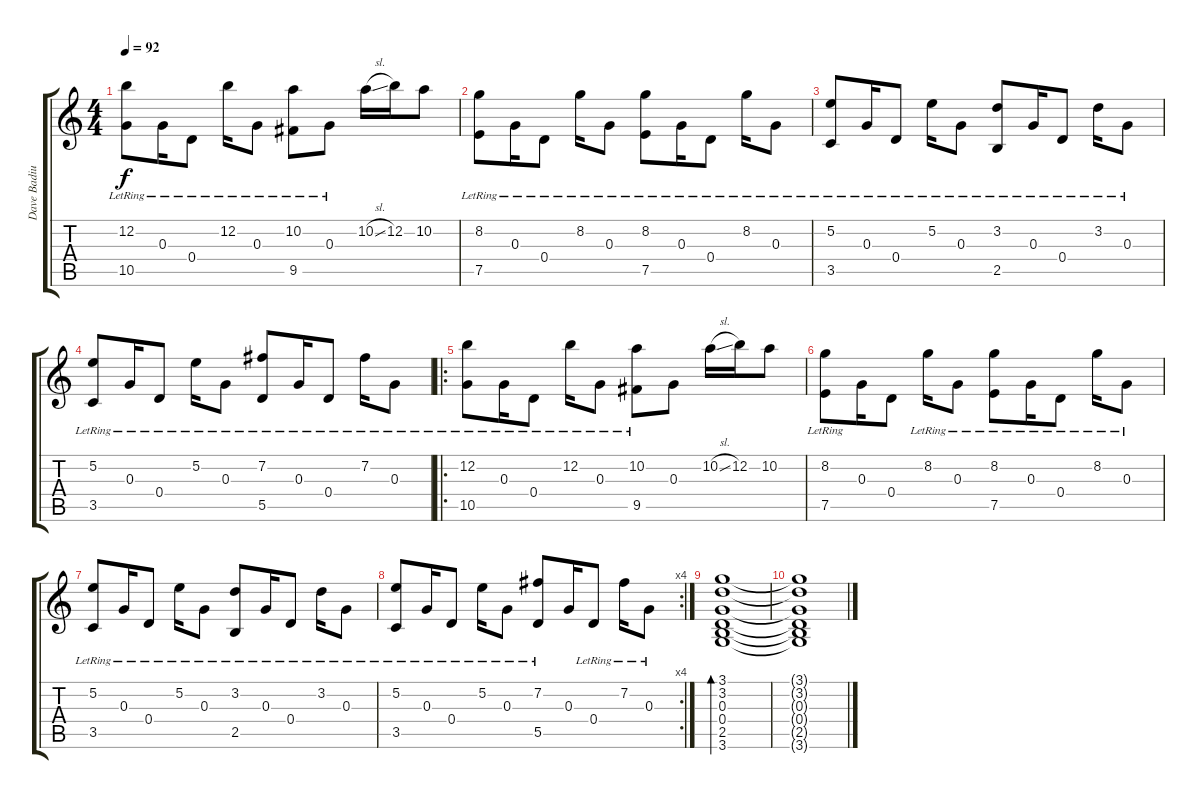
\track ("Dave Badiuk" "Dave Badiu") {instrument acousticguitarsteel}
\staff {score tabs}
\tuning (E4 B3 G3 D3 A2 E2) {hide}
\ts (4 4)
\tempo 92
\clef g2
\ks c
(12.2{lr} 10.5{lr}).8{dy f} 0.3{lr}.16 0.4{lr}.8 12.2{lr}.16 0.3{lr}.8 (10.2{lr} 9.5{lr}).8 0.3{lr}.8 10.2{sl}.16 12.2.16 10.2.8 |
(8.2{lr} 7.5{lr}).8 0.3{lr}.16 0.4{lr}.8 8.2{lr}.16 0.3{lr}.8 (8.2{lr} 7.5{lr}).8 0.3{lr}.16 0.4{lr}.8 8.2{lr}.16 0.3{lr}.8 |
(5.2{lr} 3.5{lr}).8 0.3{lr}.16 0.4{lr}.8 5.2{lr}.16 0.3{lr}.8 (3.2{lr} 2.5{lr}).8 0.3{lr}.16 0.4{lr}.8 3.2{lr}.16 0.3{lr}.8 |
(5.2{lr} 3.5{lr}).8 0.3{lr}.16 0.4{lr}.8 5.2{lr}.16 0.3{lr}.8 (7.2{lr} 5.5{lr}).8 0.3{lr}.16 0.4{lr}.8 7.2{lr}.16 0.3{lr}.8 |
\ro
(12.2{lr} 10.5{lr}).8 0.3{lr}.16 0.4{lr}.8 12.2{lr}.16 0.3{lr}.8 (10.2{lr} 9.5).8 0.3.8 10.2{sl}.16 12.2.16 10.2.8 |
(8.2{lr} 7.5{lr}).8 0.3.16 0.4.8 8.2{lr}.16 0.3{lr}.8 (8.2{lr} 7.5{lr}).8 0.3{lr}.16 0.4{lr}.8 8.2{lr}.16 0.3{lr}.8 |
(5.2{lr} 3.5{lr}).8 0.3{lr}.16 0.4{lr}.8 5.2{lr}.16 0.3{lr}.8 (3.2{lr} 2.5{lr}).8 0.3{lr}.16 0.4{lr}.8 3.2{lr}.16 0.3{lr}.8 |
\rc 4
(5.2{lr} 3.5{lr}).8 0.3{lr}.16 0.4{lr}.8 5.2{lr}.16 0.3{lr}.8 (7.2{lr} 5.5{lr}).8 0.3.16 0.4{lr}.8 7.2{lr}.16 0.3{lr}.8 |
(3.1 3.2 0.3 0.4 2.5 3.6).1{bd 480} |
(3.1{t} 3.2{t} 0.3{t} 0.4{t} 2.5{t} 3.6{t}).1
